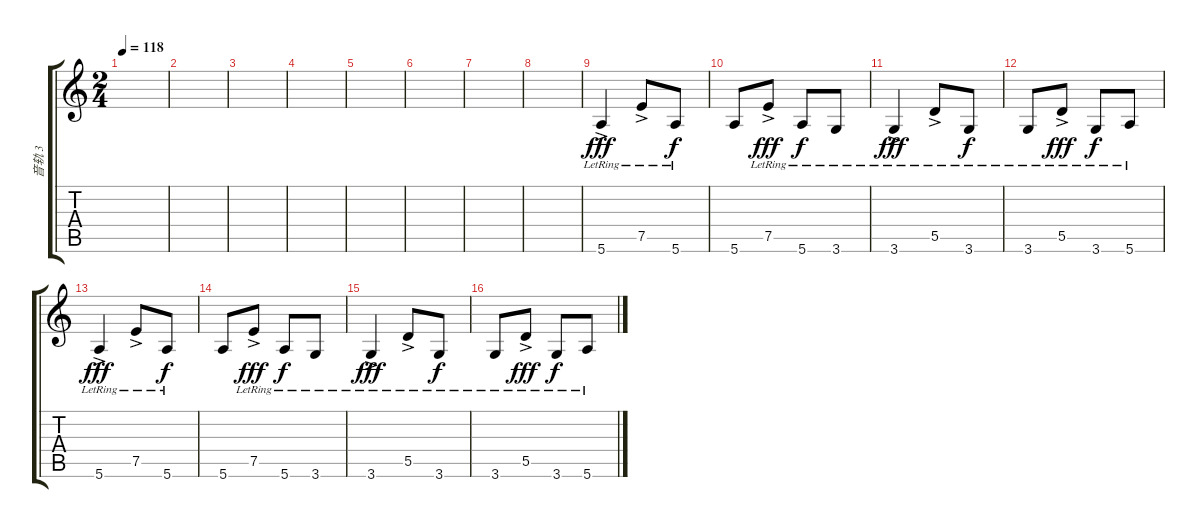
\track ("音轨 3" "音轨 3") {instrument electricguitarjazz}
\staff {score tabs}
\tuning (E4 B3 G3 D3 A2 E2) {hide}
\ts (2 4)
\tempo 118
\clef g2
\ks c
|
|
|
|
|
|
|
|
5.6{ac lr}.4{dy fff} 7.5{ac lr}.8 5.6{lr}.8{dy f} |
5.6.8 7.5{ac lr}.8{dy fff} 5.6{lr}.8{dy f} 3.6{lr}.8 |
3.6{ac lr}.4{dy fff} 5.5{ac lr}.8 3.6{lr}.8{dy f} |
3.6{lr}.8 5.5{ac lr}.8{dy fff} 3.6{lr}.8{dy f} 5.6{lr}.8 |
5.6{ac lr}.4{dy fff} 7.5{ac lr}.8 5.6{lr}.8{dy f} |
5.6.8 7.5{ac lr}.8{dy fff} 5.6{lr}.8{dy f} 3.6{lr}.8 |
3.6{ac lr}.4{dy fff} 5.5{ac lr}.8 3.6{lr}.8{dy f} |
3.6{lr}.8 5.5{ac lr}.8{dy fff} 3.6{lr}.8{dy f} 5.6{lr}.8
